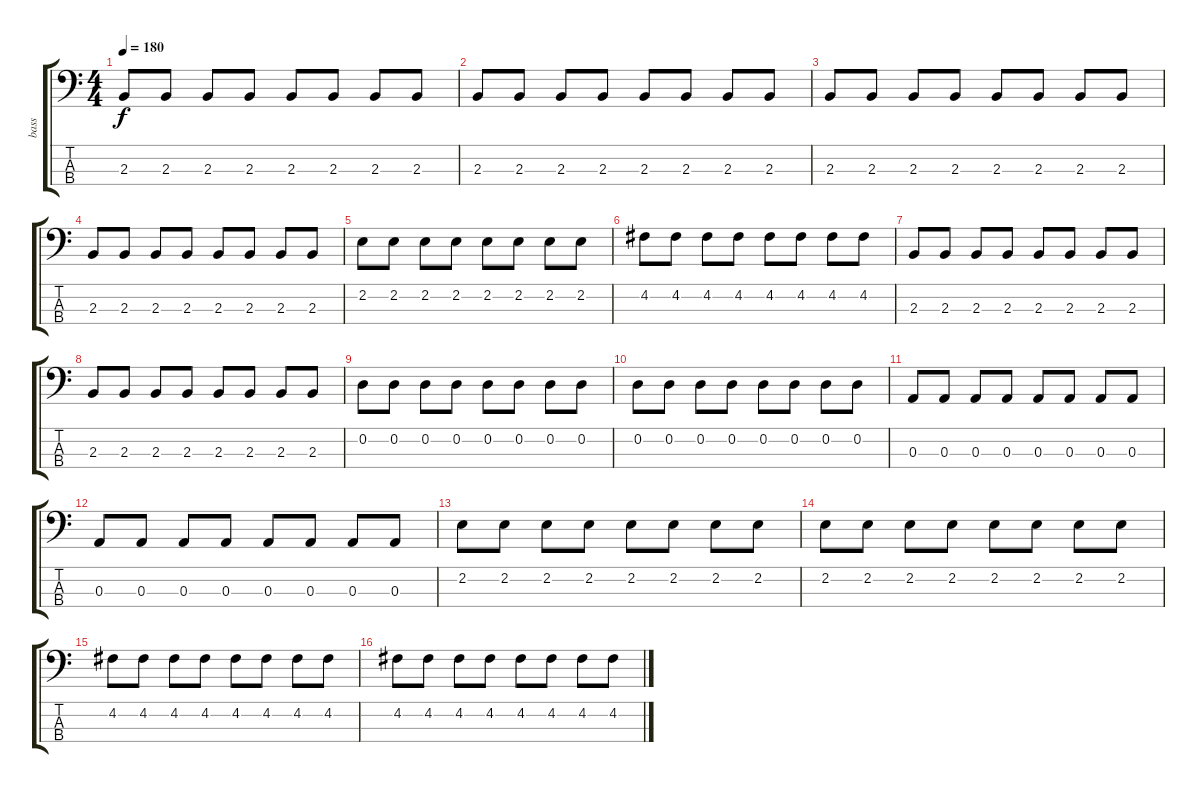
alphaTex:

\track ("bass" "bass") {instrument electricbassfinger}
\staff {score tabs}
\tuning (G2 D2 A1 E1) {hide}
\ts (4 4)
\tempo 180
\clef f4
\ks c
2.3.8{dy f} 2.3.8 2.3.8 2.3.8 2.3.8 2.3.8 2.3.8 2.3.8 |
2.3.8 2.3.8 2.3.8 2.3.8 2.3.8 2.3.8 2.3.8 2.3.8 |
2.3.8 2.3.8 2.3.8 2.3.8 2.3.8 2.3.8 2.3.8 2.3.8 |
2.3.8 2.3.8 2.3.8 2.3.8 2.3.8 2.3.8 2.3.8 2.3.8 |
2.2.8 2.2.8 2.2.8 2.2.8 2.2.8 2.2.8 2.2.8 2.2.8 |
4.2.8 4.2.8 4.2.8 4.2.8 4.2.8 4.2.8 4.2.8 4.2.8 |
2.3.8 2.3.8 2.3.8 2.3.8 2.3.8 2.3.8 2.3.8 2.3.8 |
2.3.8 2.3.8 2.3.8 2.3.8 2.3.8 2.3.8 2.3.8 2.3.8 |
0.2.8 0.2.8 0.2.8 0.2.8 0.2.8 0.2.8 0.2.8 0.2.8 |
0.2.8 0.2.8 0.2.8 0.2.8 0.2.8 0.2.8 0.2.8 0.2.8 |
0.3.8 0.3.8 0.3.8 0.3.8 0.3.8 0.3.8 0.3.8 0.3.8 |
0.3.8 0.3.8 0.3.8 0.3.8 0.3.8 0.3.8 0.3.8 0.3.8 |
2.2.8 2.2.8 2.2.8 2.2.8 2.2.8 2.2.8 2.2.8 2.2.8 |
2.2.8 2.2.8 2.2.8 2.2.8 2.2.8 2.2.8 2.2.8 2.2.8 |
4.2.8 4.2.8 4.2.8 4.2.8 4.2.8 4.2.8 4.2.8 4.2.8 |
4.2.8 4.2.8 4.2.8 4.2.8 4.2.8 4.2.8 4.2.8 4.2.8
